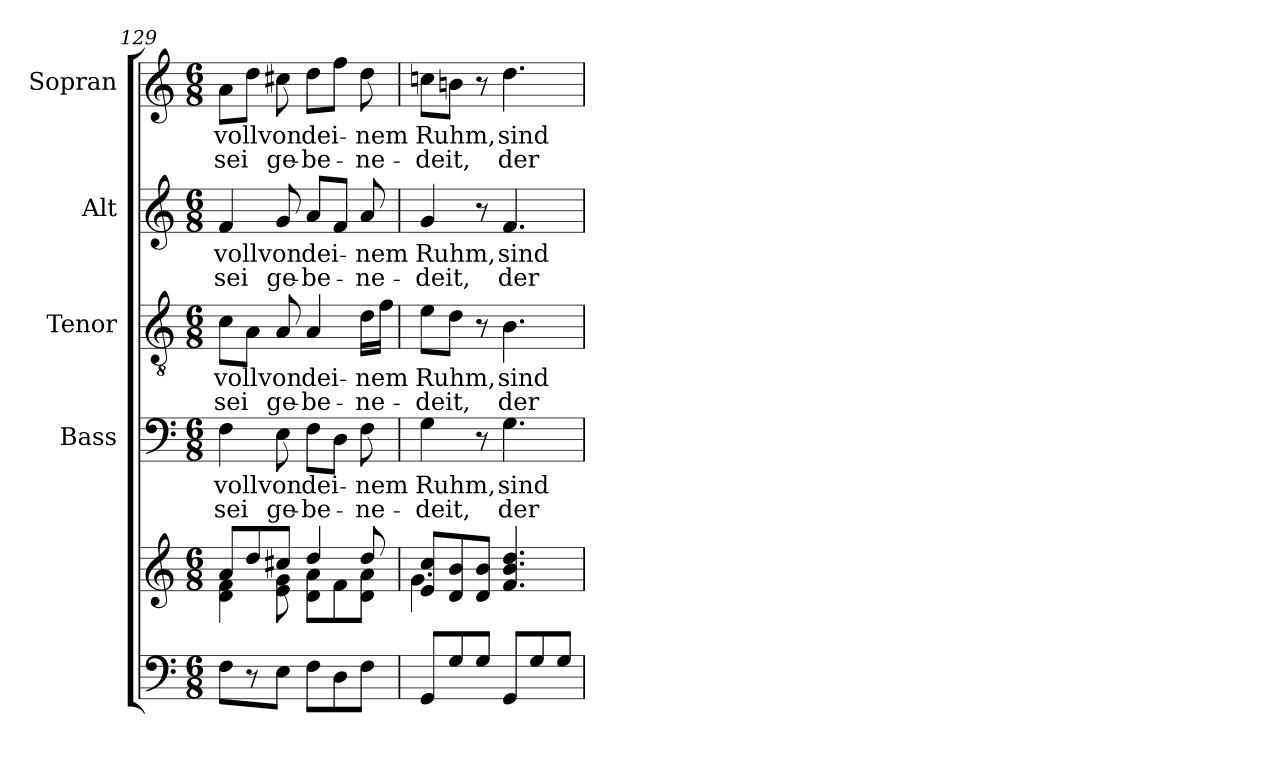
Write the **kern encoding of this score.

**kern	**kern	**kern	**text	**text	**kern	**text	**text	**kern	**text	**text	**kern	**text	**text
*part5	*part5	*part4	*part4	*part4	*part3	*part3	*part3	*part2	*part2	*part2	*part1	*part1	*part1
*staff6	*staff5	*staff4	*staff4	*staff4	*staff3	*staff3	*staff3	*staff2	*staff2	*staff2	*staff1	*staff1	*staff1
*	*	*I"Bass	*	*	*I"Tenor	*	*	*I"Alt	*	*	*I"Sopran	*	*
*	*	*I'B.	*	*	*I'T.	*	*	*I'A.	*	*	*I'S.	*	*
*clefF4	*clefG2	*clefF4	*	*	*clefGv2	*	*	*clefG2	*	*	*clefG2	*	*
*k[]	*k[]	*k[]	*	*	*k[]	*	*	*k[]	*	*	*k[]	*	*
*C:	*C:	*C:	*	*	*C:	*	*	*C:	*	*	*C:	*	*
*M6/8	*M6/8	*M6/8	*	*	*M6/8	*	*	*M6/8	*	*	*M6/8	*	*
=129	=129	=129	=129	=129	=129	=129	=129	=129	=129	=129	=129	=129	=129
*	*^	*	*	*	*	*	*	*	*	*	*	*	*
!	!	!	!	!LO:LY:b	!LO:LY:b	!	!LO:LY:b	!LO:LY:b	!	!LO:LY:b	!LO:LY:b	!	!LO:LY:b	!LO:LY:b
8F\L	8a/L	4d\ 4f\	4F\	voll	sei	8c\L	voll	sei	4f/	voll	sei	8a\L	voll	sei
8r	8dd/	.	.	.	.	8A\J	.	.	.	.	.	8dd\J	.	.
!	!	!	!	!LO:LY:b	!LO:LY:b	!	!LO:LY:b	!LO:LY:b	!	!LO:LY:b	!LO:LY:b	!	!LO:LY:b	!LO:LY:b
8E\J	8cc#X/J	8e\ 8g\	8E\	von	ge-	8A/	von	ge-	8g/	von	ge-	8cc#X\	von	ge-
!	!	!	!	!LO:LY:b	!LO:LY:b	!	!LO:LY:b	!LO:LY:b	!	!LO:LY:b	!LO:LY:b	!	!LO:LY:b	!LO:LY:b
8F\L	4dd/	8d\ 8a\L	8F\L	dei-	-be-	4A/	dei-	-be-	8a/L	dei-	-be-	8dd\L	dei-	-be-
8D\	.	8f\	8D\J	.	.	.	.	.	8f/J	.	.	8ff\J	.	.
!	!	!	!	!LO:LY:b	!LO:LY:b	!	!LO:LY:b	!LO:LY:b	!	!LO:LY:b	!LO:LY:b	!	!LO:LY:b	!LO:LY:b
8F\J	8dd/	8d\ 8a\J	8F\	-nem	-ne-	16d\LL	-nem	-ne-	8a/	-nem	-ne-	8dd\	-nem	-ne-
.	.	.	.	.	.	16f\JJ	.	.	.	.	.	.	.	.
!!LO:PB:g=z
=130	=130	=130	=130	=130	=130	=130	=130	=130	=130	=130	=130	=130	=130	=130
!	!	!	!	!LO:LY:b	!LO:LY:b	!	!LO:LY:b	!LO:LY:b	!	!LO:LY:b	!LO:LY:b	!	!LO:LY:b	!LO:LY:b
8GG/L	8e/ 8cc/L	4.g\	4G\	Ruhm,	-deit,	8e\L	Ruhm,	-deit,	4g/	Ruhm,	-deit,	8ccn\L	Ruhm,	-deit,
8G/	8d/ 8b/	.	.	.	.	8d\J	.	.	.	.	.	8bn\J	.	.
8G/J	8d/ 8b/J	.	8r	.	.	8r	.	.	8r	.	.	8r	.	.
!	!	!	!	!LO:LY:b	!LO:LY:b	!	!LO:LY:b	!LO:LY:b	!	!LO:LY:b	!LO:LY:b	!	!LO:LY:b	!LO:LY:b
8GG/L	4.f/ 4.b/ 4.dd/	4.ryy	4.G\	sind	der	4.B\	sind	der	4.f/	sind	der	4.dd\	sind	der
8G/	.	.	.	.	.	.	.	.	.	.	.	.	.	.
8G/J	.	.	.	.	.	.	.	.	.	.	.	.	.	.
*	*v	*v	*	*	*	*	*	*	*	*	*	*	*	*
=	=	=	=	=	=	=	=	=	=	=	=	=	=
*-	*-	*-	*-	*-	*-	*-	*-	*-	*-	*-	*-	*-	*-
